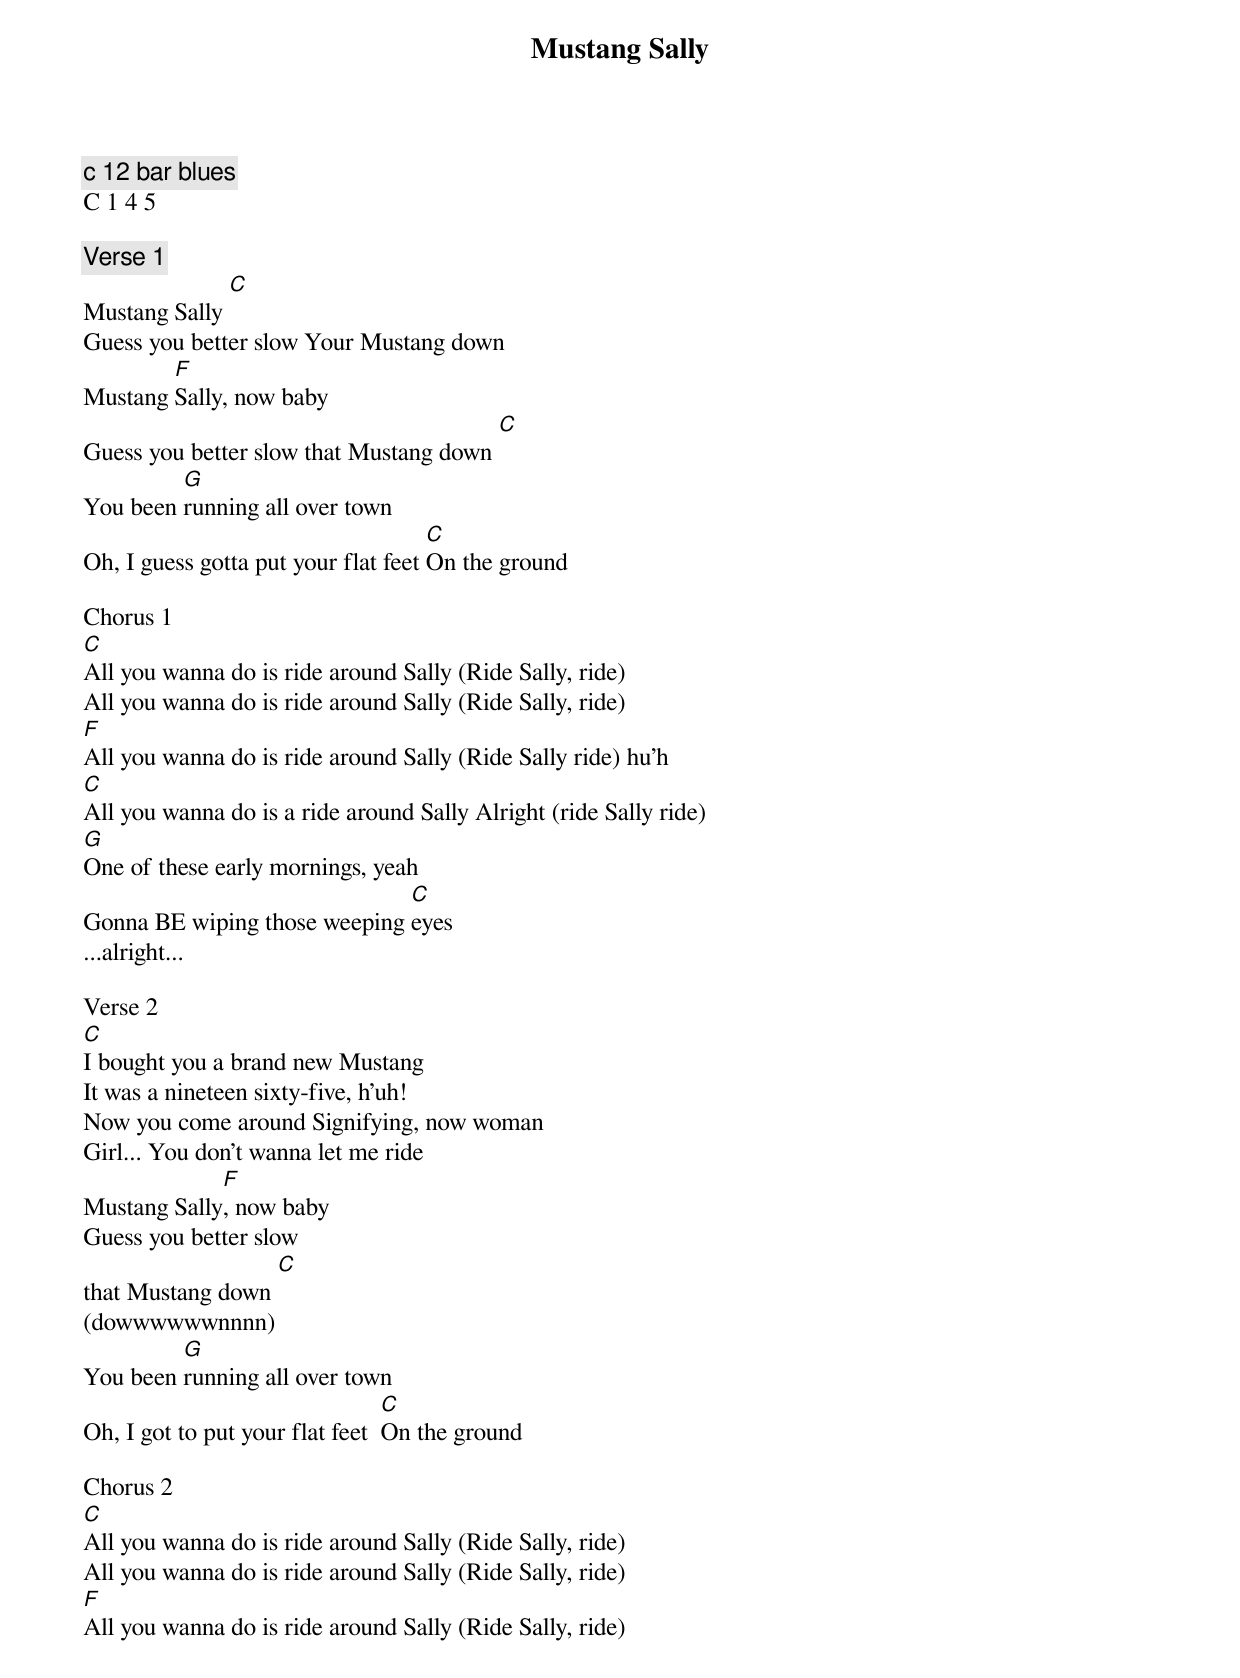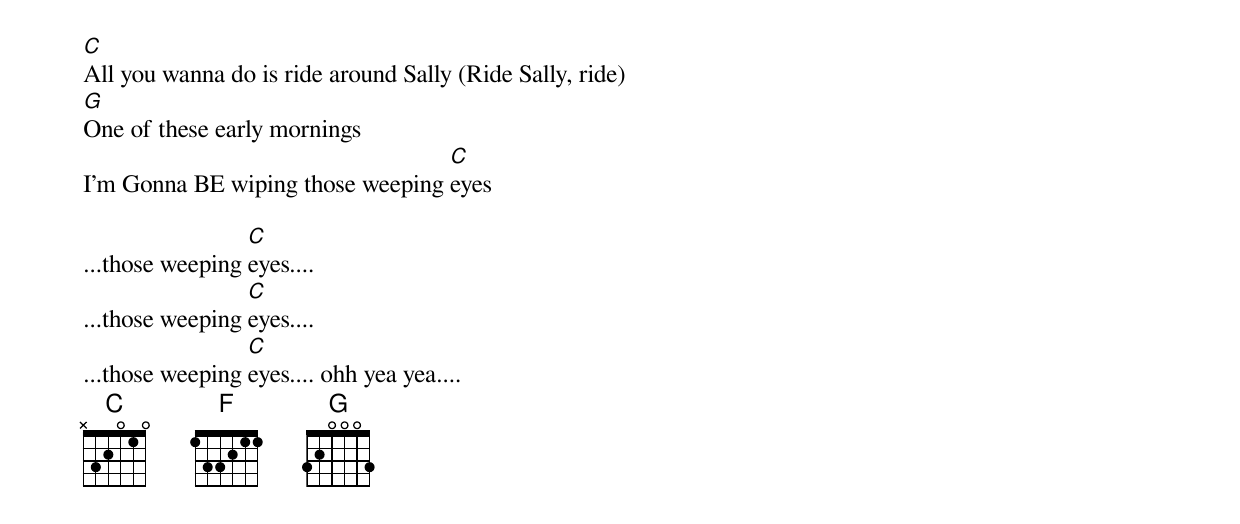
{t:Mustang Sally}
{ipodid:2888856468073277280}

{c:c 12 bar blues}
C 1 4 5

{c: Verse 1}
Mustang Sally [C]
Guess you better slow Your Mustang down
Mustang [F]Sally, now baby
Guess you better slow that Mustang down [C]
You been [G]running all over town
Oh, I guess gotta put your flat feet [C]On the ground

Chorus 1
[C]All you wanna do is ride around Sally (Ride Sally, ride)
All you wanna do is ride around Sally (Ride Sally, ride)
[F]All you wanna do is ride around Sally (Ride Sally ride) hu'h
[C]All you wanna do is a ride around Sally Alright (ride Sally ride)
[G]One of these early mornings, yeah
Gonna BE wiping those weeping [C]eyes
...alright...

Verse 2
[C]I bought you a brand new Mustang
It was a nineteen sixty-five, h'uh!
Now you come around Signifying, now woman
Girl... You don't wanna let me ride
Mustang Sally[F], now baby
Guess you better slow
that Mustang down [C]
(dowwwwwwnnnn)
You been [G]running all over town
Oh, I got to put your flat feet  [C]On the ground

Chorus 2
[C]All you wanna do is ride around Sally (Ride Sally, ride)
All you wanna do is ride around Sally (Ride Sally, ride)
[F]All you wanna do is ride around Sally (Ride Sally, ride)
[C]All you wanna do is ride around Sally (Ride Sally, ride)
[G]One of these early mornings
I'm Gonna BE wiping those weeping [C]eyes

...those weeping [C]eyes....
...those weeping [C]eyes....
...those weeping [C]eyes.... ohh yea yea....
